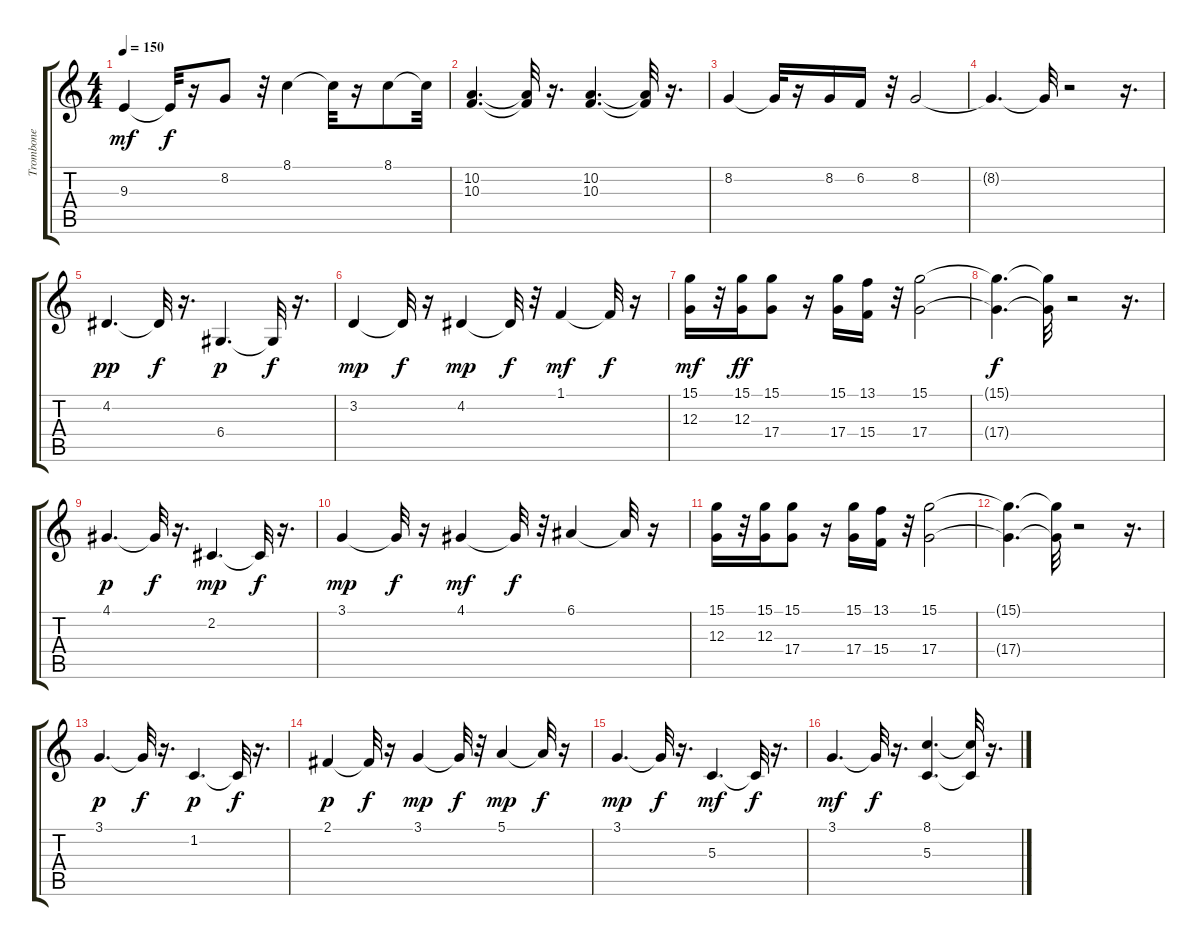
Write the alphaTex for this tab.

\track ("Trombone" "Trombone") {instrument trombone}
\staff {score tabs}
\tuning (E4 B3 G3 D3 A2 E2) {hide}
\ts (4 4)
\tempo 150
\clef g2
\ks c
9.3.4{dy mf} 9.3{t}.32{dy f} r.16 8.2.8 r.32 8.1.4 8.1{t}.32 r.16 8.1.8 8.1{t}.32 |
(10.2 10.3).4{d} (10.2{t} 10.3{t}).32 r.16{d} (10.2 10.3).4{d} (10.2{t} 10.3{t}).32 r.16{d} |
8.2.4 8.2{t}.32 r.16 8.2.16 6.2.16 r.32 8.2.2 |
8.2{t}.4{d} 8.2{t}.32 r.2 r.16{d} |
4.2.4{d dy pp} 4.2{t}.32{dy f} r.16{d} 6.4.4{d dy p} 6.4{t}.32{dy f} r.16{d} |
3.2.4{dy mp} 3.2{t}.32{dy f} r.16 4.2.4{dy mp} 4.2{t}.32{dy f} r.32 1.1.4{dy mf} 1.1{t}.32{dy f} r.16 |
(15.1 12.3).16{dy mf} r.32 (15.1 12.3).16{dy ff} (15.1 17.4).8 r.16 (15.1 17.4).16 (13.1 15.4).16 r.32 (15.1 17.4).2 |
(15.1{t} 17.4{t}).4{d dy f} (15.1{t} 17.4{t}).32 r.2 r.16{d} |
4.1.4{d dy p} 4.1{t}.32{dy f} r.16{d} 2.2.4{d dy mp} 2.2{t}.32{dy f} r.16{d} |
3.1.4{dy mp} 3.1{t}.32{dy f} r.16 4.1.4{dy mf} 4.1{t}.32{dy f} r.32 6.1.4 6.1{t}.32 r.16 |
(15.1 12.3).16 r.32 (15.1 12.3).16 (15.1 17.4).8 r.16 (15.1 17.4).16 (13.1 15.4).16 r.32 (15.1 17.4).2 |
(15.1{t} 17.4{t}).4{d} (15.1{t} 17.4{t}).32 r.2 r.16{d} |
3.1.4{d dy p} 3.1{t}.32{dy f} r.16{d} 1.2.4{d dy p} 1.2{t}.32{dy f} r.16{d} |
2.1.4{dy p} 2.1{t}.32{dy f} r.16 3.1.4{dy mp} 3.1{t}.32{dy f} r.32 5.1.4{dy mp} 5.1{t}.32{dy f} r.16 |
3.1.4{d dy mp} 3.1{t}.32{dy f} r.16{d} 5.3.4{d dy mf} 5.3{t}.32{dy f} r.16{d} |
3.1.4{d dy mf} 3.1{t}.32{dy f} r.16{d} (8.1 5.3).4{d} (8.1{t} 5.3{t}).32 r.16{d}
